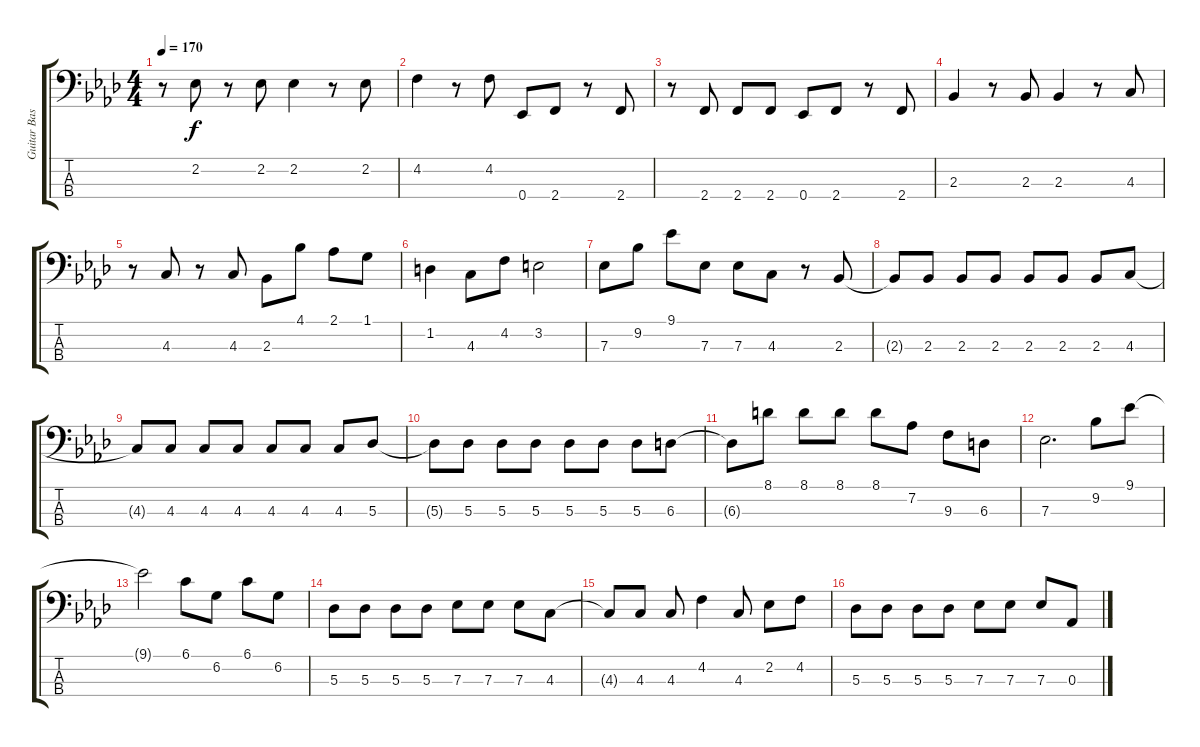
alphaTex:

\track ("Guitar Bass" "Guitar Bas") {instrument electricbassfinger}
\staff {score tabs}
\tuning (Gb2 Db2 Ab1 Eb1) {hide}
\ts (4 4)
\tempo 170
\clef f4
\ks ab
r.8{dy f} 2.2.8 r.8 2.2.8 2.2.4 r.8 2.2.8 |
4.2.4 r.8 4.2.8 0.4.8 2.4.8 r.8 2.4.8 |
r.8 2.4.8 2.4.8 2.4.8 0.4.8 2.4.8 r.8 2.4.8 |
2.3.4 r.8 2.3.8 2.3.4 r.8 4.3.8 |
r.8 4.3.8 r.8 4.3.8 2.3.8 4.1.8 2.1.8 1.1.8 |
1.2.4 4.3.8 4.2.8 3.2.2 |
7.3.8 9.2.8 9.1.8 7.3.8 7.3.8 4.3.8 r.8 2.3.8 |
2.3{t}.8 2.3.8 2.3.8 2.3.8 2.3.8 2.3.8 2.3.8 4.3.8 |
4.3{t}.8 4.3.8 4.3.8 4.3.8 4.3.8 4.3.8 4.3.8 5.3.8 |
5.3{t}.8 5.3.8 5.3.8 5.3.8 5.3.8 5.3.8 5.3.8 6.3.8 |
6.3{t}.8 8.1.8 8.1.8 8.1.8 8.1.8 7.2.8 9.3.8 6.3.8 |
7.3.2{d} 9.2.8 9.1.8 |
9.1{t}.2 6.1.8 6.2.8 6.1.8 6.2.8 |
5.3.8 5.3.8 5.3.8 5.3.8 7.3.8 7.3.8 7.3.8 4.3.8 |
4.3{t}.8 4.3.8 4.3.8 4.2.4 4.3.8 2.2.8 4.2.8 |
5.3.8 5.3.8 5.3.8 5.3.8 7.3.8 7.3.8 7.3.8 0.3.8
